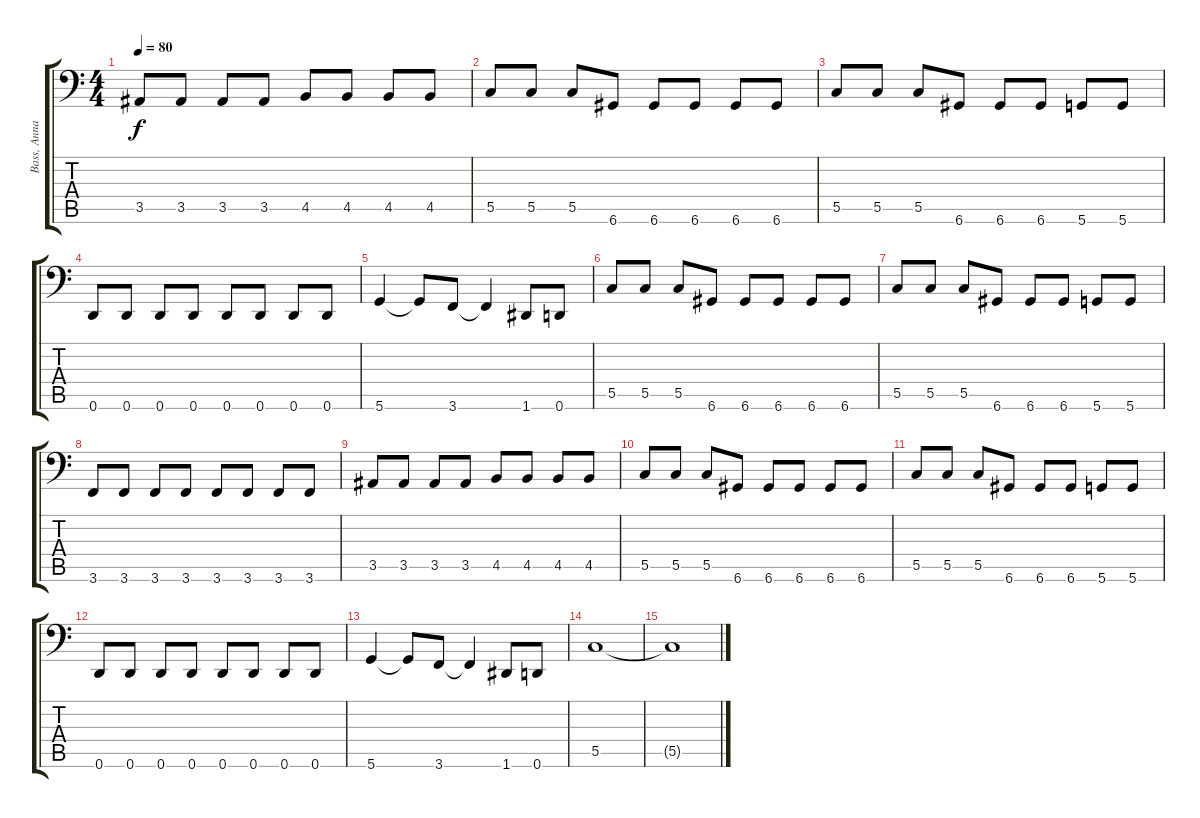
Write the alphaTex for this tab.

\track ("Bass, Anna" "Bass, Anna") {instrument fretlessbass}
\staff {score tabs}
\tuning (D3 A2 F2 C2 G1 D1) {hide}
\ts (4 4)
\tempo 80
\clef f4
\ks c
3.5.8{dy f} 3.5.8 3.5.8 3.5.8 4.5.8 4.5.8 4.5.8 4.5.8 |
5.5.8 5.5.8 5.5.8 6.6.8 6.6.8 6.6.8 6.6.8 6.6.8 |
5.5.8 5.5.8 5.5.8 6.6.8 6.6.8 6.6.8 5.6.8 5.6.8 |
0.6.8 0.6.8 0.6.8 0.6.8 0.6.8 0.6.8 0.6.8 0.6.8 |
5.6.4 5.6{t}.8 3.6.8 3.6{t}.4 1.6.8 0.6.8 |
5.5.8 5.5.8 5.5.8 6.6.8 6.6.8 6.6.8 6.6.8 6.6.8 |
5.5.8 5.5.8 5.5.8 6.6.8 6.6.8 6.6.8 5.6.8 5.6.8 |
3.6.8 3.6.8 3.6.8 3.6.8 3.6.8 3.6.8 3.6.8 3.6.8 |
3.5.8 3.5.8 3.5.8 3.5.8 4.5.8 4.5.8 4.5.8 4.5.8 |
5.5.8 5.5.8 5.5.8 6.6.8 6.6.8 6.6.8 6.6.8 6.6.8 |
5.5.8 5.5.8 5.5.8 6.6.8 6.6.8 6.6.8 5.6.8 5.6.8 |
0.6.8 0.6.8 0.6.8 0.6.8 0.6.8 0.6.8 0.6.8 0.6.8 |
5.6.4 5.6{t}.8 3.6.8 3.6{t}.4 1.6.8 0.6.8 |
5.5.1 |
5.5{t}.1
